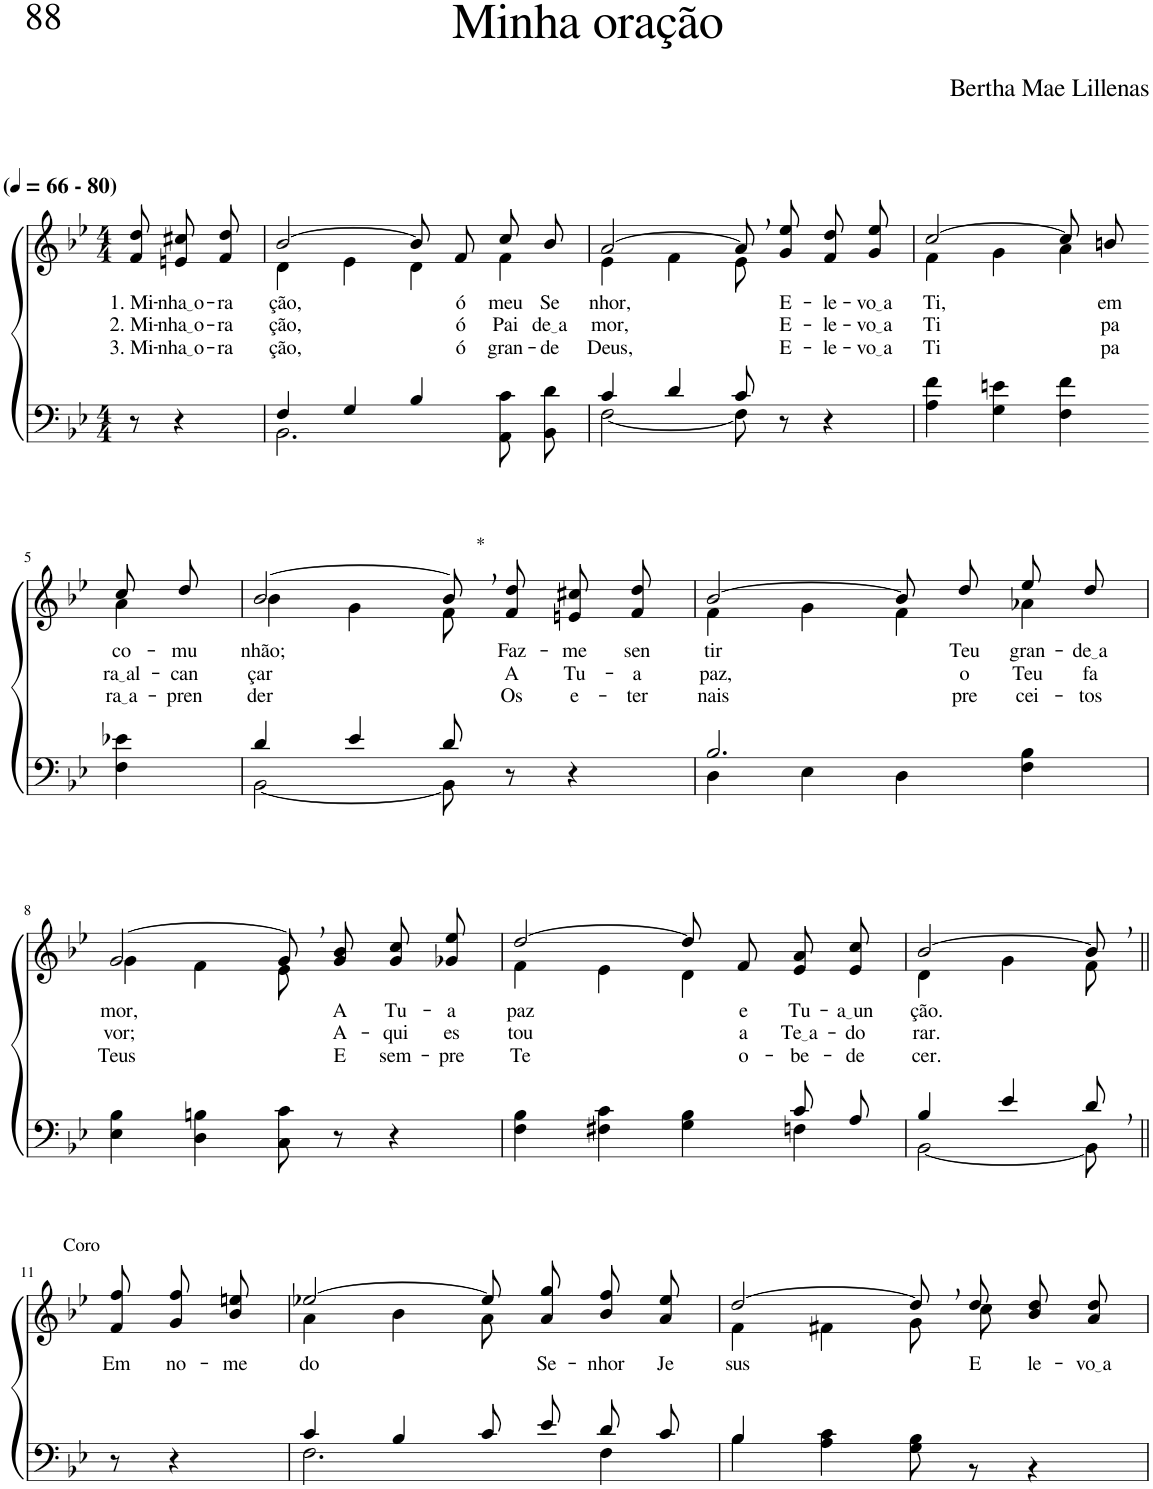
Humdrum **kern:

**kern	**kern	**text	**text	**text
*part2	*part1	*part1	*part1	*part1
*staff2	*staff1	*staff1	*staff1	*staff1
*I"Parte III e IV	*I"Parte I e II	*	*	*
*clefF4	*clefG2	*	*	*
*Trd2c3	*Trd2c3	*	*	*
*k[b-e-]	*k[b-e-]	*	*	*
*M4/4	*M4/4	*	*	*
*MM66	*MM66	*	*	*
=1	=1	=1	=1	=1
!	!LO:TX:a:B:t=(	!	!	!
!	!LO:TX:a:B:t=- 80)	!	!	!
!	!	!LO:LY:b	!LO:LY:b	!LO:LY:b
8r	8f/ 8dd/	1. Mi-	2. Mi-	3. Mi-
!	!	!LO:LY:b	!LO:LY:b	!LO:LY:b
4r	8en/ 8cc#X/L	nha o	nha o	nha o
!	!	!LO:LY:b	!LO:LY:b	!LO:LY:b
.	8f/ 8dd/J	-ra-	-ra-	-ra-
=2	=2	=2	=2	=2
*^	*^	*	*	*
!	!	!	!	!LO:LY:b	!LO:LY:b	!LO:LY:b
4F/	2.BB-\	[2b-/	4d\	-ção,	-ção,	-ção,
4G/	.	.	4e-\	.	.	.
4B-/	.	8b-/L]	4d\	.	.	.
!	!	!	!	!LO:LY:b	!LO:LY:b	!LO:LY:b
.	.	8f/J	.	ó	ó	ó
!	!	!	!	!LO:LY:b	!LO:LY:b	!LO:LY:b
4ryy	8AA\ 8c\L	8cc/L	4f\	meu	Pai	gran-
!	!	!	!	!LO:LY:b	!LO:LY:b	!LO:LY:b
.	8BB-\ 8d\J	8b-/J	.	Se-	de a	-de
=3	=3	=3	=3	=3	=3	=3
!	!	!	!	!LO:LY:b	!LO:LY:b	!LO:LY:b
4c/	[2F\	[2a/	4e-\	-nhor,	mor,	Deus,
4d/	.	.	4f\	.	.	.
8c/	8F\]	8a,\L]	8e-\	.	.	.
!	!	!	!	!LO:LY:b	!LO:LY:b	!LO:LY:b
8r	4.ryy	8g\ 8ee-\J	4.ryy	E-	E-	E-
!	!	!	!	!LO:LY:b	!LO:LY:b	!LO:LY:b
4r	.	8f\ 8dd\L	.	-le-	-le-	-le-
!	!	!	!	!LO:LY:b	!LO:LY:b	!LO:LY:b
.	.	8g\ 8ee-\J	.	vo a	vo a	vo a
*v	*v	*	*	*	*	*
=4	=4	=4	=4	=4	=4
!	!	!	!LO:LY:b	!LO:LY:b	!LO:LY:b
4A\ 4f\	[2cc/	4f\	Ti,	Ti	Ti
4G\ 4en\	.	4g\	.	.	.
4F\ 4f\	8cc/L]	4a\	.	.	.
!	!	!	!LO:LY:b	!LO:LY:b	!LO:LY:b
.	8bn/J	.	em	pa-	pa-
!!LO:LB:g=z	!!
=5-	=5-	=5-	=5-	=5-	=5-
!	!	!	!LO:LY:b	!LO:LY:b	!LO:LY:b
4F\ 4e-X\	8cc/L	4a\	co-	ra al	ra a
!	!	!	!LO:LY:b	!LO:LY:b	!LO:LY:b
.	8dd/J	.	-mu-	-can-	pren-
=6	=6	=6	=6	=6	=6
*^	*	*	*	*	*
!	!	!	!	!LO:LY:b	!LO:LY:b	!LO:LY:b
4d/	[2BB-\	[2b-/	4b-\	-nhão;	-çar	-der
4e-/	.	.	4g\	.	.	.
!	!	!LO:TX:a:t=*	!	!	!	!
8d/	8BB-\]	8b-,\L]	8f\	.	.	.
!	!	!	!	!LO:LY:b	!LO:LY:b	!LO:LY:b
8r	4.ryy	8f\ 8dd\J	4.ryy	Faz-	A	Os
!	!	!	!	!LO:LY:b	!LO:LY:b	!LO:LY:b
4r	.	8en/ 8cc#X/L	.	-me	Tu-	e-
!	!	!	!	!LO:LY:b	!LO:LY:b	!LO:LY:b
.	.	8f/ 8dd/J	.	sen-	-a	-ter-
=7	=7	=7	=7	=7	=7	=7
!	!	!	!	!LO:LY:b	!LO:LY:b	!LO:LY:b
2.B-/	4D\	[2b-/	4f\	-tir	paz,	-nais
.	4E-\	.	4g\	.	.	.
.	4D\	8b-/L]	4f\	.	.	.
!	!	!	!	!LO:LY:b	!LO:LY:b	!LO:LY:b
.	.	8dd/J	.	Teu	o	pre-
!	!	!	!	!LO:LY:b	!LO:LY:b	!LO:LY:b
4ryy	4F\ 4B-\	8ee-/L	4a-X\	gran-	Teu	-cei-
!	!	!	!	!LO:LY:b	!LO:LY:b	!LO:LY:b
.	.	8dd/J	.	de a	fa-	-tos
*v	*v	*	*	*	*	*
!!LO:LB:g=z	!!
=8	=8	=8	=8	=8	=8
!	!	!	!LO:LY:b	!LO:LY:b	!LO:LY:b
4E-\ 4B-\	[2g/	4g\	-mor,	-vor;	Teus
4D\ 4Bn\	.	4f\	.	.	.
8C\ 8c\	8g,/L]	8e-\	.	.	.
!	!	!	!LO:LY:b	!LO:LY:b	!LO:LY:b
8r	8g/ 8b-/J	4.ryy	A	A-	E
!	!	!	!LO:LY:b	!LO:LY:b	!LO:LY:b
4r	8g\ 8cc\L	.	Tu-	-qui	sem-
!	!	!	!LO:LY:b	!LO:LY:b	!LO:LY:b
.	8g-X\ 8ee-\J	.	-a	es-	-pre
=9	=9	=9	=9	=9	=9
*^	*	*	*	*	*
!	!	!	!	!LO:LY:b	!LO:LY:b	!LO:LY:b
4F\ 4B-\	2.ryy	[2dd/	4f\	paz	-tou	Te
4F#X\ 4c\	.	.	4e-\	.	.	.
4G\ 4B-\	.	8dd/L]	4d\	.	.	.
!	!	!	!	!LO:LY:b	!LO:LY:b	!LO:LY:b
.	.	8f/J	.	e	a	o-
!	!	!	!	!LO:LY:b	!LO:LY:b	!LO:LY:b
8c/L	4Fn\	8e-/ 8a/L	4ryy	Tu-	Te a	-be-
!	!	!	!	!LO:LY:b	!LO:LY:b	!LO:LY:b
8A/J	.	8e-/ 8cc/J	.	a un	-do-	-de-
=10	=10	=10	=10	=10	=10	=10
!	!	!	!	!LO:LY:b	!LO:LY:b	!LO:LY:b
4B-/	[2BB-\	[2b-/	4d\	-ção.	-rar.	-cer.
4e-/	.	.	4g\	.	.	.
8d,/	8BB-\]	8b-,/]	8f\	.	.	.
!!LO:LB:g=z
=11||	=11||	=11||	=11||	=11||	=11||	=11||
!	!	!LO:TX:a:t=Coro	!	!	!	!
!	!	!	!	!LO:LY:b	!	!
*v	*v	*	*	*	*	*
*	*v	*v	*	*	*
8r	8f/ 8ff/	Em	.	.
!	!	!LO:LY:b	!	!
4r	8g\ 8ff\L	no-	.	.
!	!	!LO:LY:b	!	!
.	8b-\ 8een\J	-me	.	.
=12	=12	=12	=12	=12
*^	*^	*	*	*
!	!	!	!	!LO:LY:b	!	!
4c/	2.F\	[2ee-X/	4a\	do	.	.
4B-/	.	.	4b-\	.	.	.
8c/L	.	8ee-\L]	8a\	.	.	.
!	!	!	!	!LO:LY:b	!	!
8e-/J	.	8a\ 8gg\J	4.ryy	Se-	.	.
!	!	!	!	!LO:LY:b	!	!
8d/L	4F\	8b-\ 8ff\L	.	-nhor	.	.
!	!	!	!	!LO:LY:b	!	!
8c/J	.	8a\ 8ee-\J	.	Je-	.	.
=13	=13	=13	=13	=13	=13	=13
!	!	!	!	!LO:LY:b	!	!
4B-/	4B-\	[2dd/	4f\	-sus	.	.
2.ryy	4A\ 4c\	.	4f#X\	.	.	.
.	8G\ 8B-\	8dd,/L]	8g\L	.	.	.
!	!	!	!	!LO:LY:b	!	!
.	8r	8dd/J	8cc\J	E-	.	.
!	!	!	!	!LO:LY:b	!	!
.	4r	8b-\ 8dd\L	4ryy	-le-	.	.
!	!	!	!	!LO:LY:b	!	!
.	.	8a\ 8dd\J	.	vo a	.	.
*v	*v	*	*	*	*	*
*	*v	*v	*	*	*
=	=	=	=	=
*-	*-	*-	*-	*-
